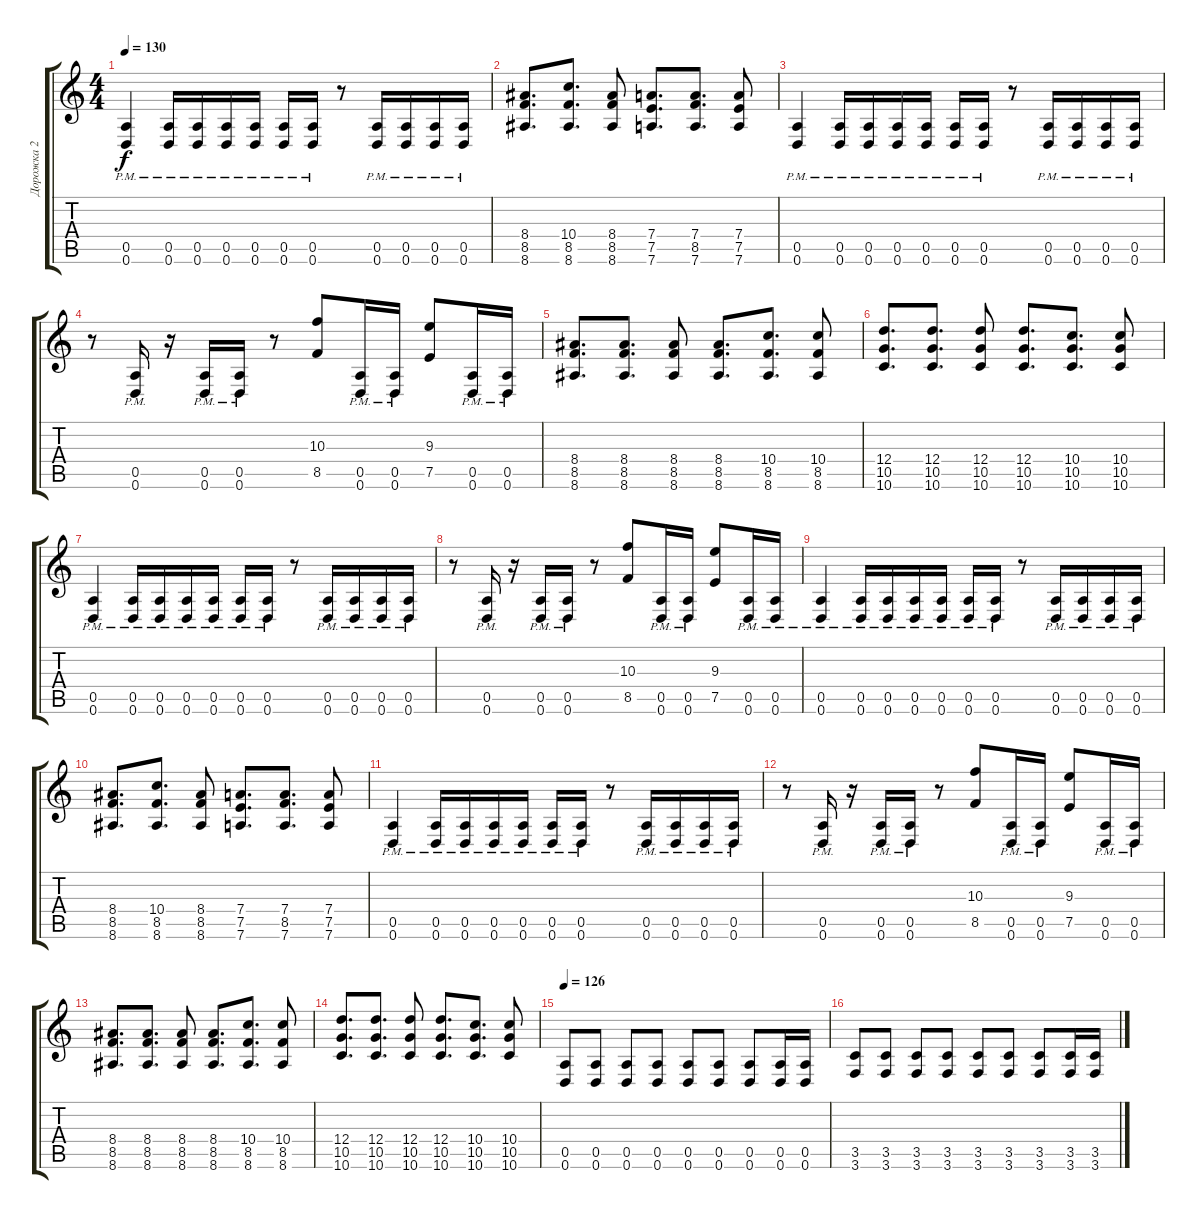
\track ("Дорожка 2" "Дорожка 2") {instrument distortionguitar}
\staff {score tabs}
\tuning (E4 B3 G3 D3 A2 D2) {hide}
\ts (4 4)
\tempo 130
\clef g2
\ks c
(0.5{pm} 0.6{pm}).4{dy f} (0.5{pm} 0.6{pm}).16 (0.5{pm} 0.6{pm}).16 (0.5{pm} 0.6{pm}).16 (0.5{pm} 0.6{pm}).16 (0.5{pm} 0.6{pm}).16 (0.5{pm} 0.6{pm}).16 r.8 (0.5{pm} 0.6{pm}).16 (0.5{pm} 0.6{pm}).16 (0.5{pm} 0.6{pm}).16 (0.5{pm} 0.6{pm}).16 |
(8.4 8.5 8.6).8{d} (10.4 8.5 8.6).8{d} (8.4 8.5 8.6).8 (7.4 7.5 7.6).8{d} (7.4 8.5 7.6).8{d} (7.4 7.5 7.6).8 |
(0.5{pm} 0.6{pm}).4 (0.5{pm} 0.6{pm}).16 (0.5{pm} 0.6{pm}).16 (0.5{pm} 0.6{pm}).16 (0.5{pm} 0.6{pm}).16 (0.5{pm} 0.6{pm}).16 (0.5{pm} 0.6{pm}).16 r.8 (0.5{pm} 0.6{pm}).16 (0.5{pm} 0.6{pm}).16 (0.5{pm} 0.6{pm}).16 (0.5{pm} 0.6{pm}).16 |
r.8 (0.5{pm} 0.6{pm}).16 r.16 (0.5{pm} 0.6{pm}).16 (0.5{pm} 0.6{pm}).16 r.8 (10.3 8.5).8 (0.5{pm} 0.6{pm}).16 (0.5{pm} 0.6{pm}).16 (9.3 7.5).8 (0.5{pm} 0.6{pm}).16 (0.5{pm} 0.6{pm}).16 |
(8.4 8.5 8.6).8{d} (8.4 8.5 8.6).8{d} (8.4 8.5 8.6).8 (8.4 8.5 8.6).8{d} (10.4 8.5 8.6).8{d} (10.4 8.5 8.6).8 |
(12.4 10.5 10.6).8{d} (12.4 10.5 10.6).8{d} (12.4 10.5 10.6).8 (12.4 10.5 10.6).8{d} (10.4 10.5 10.6).8{d} (10.4 10.5 10.6).8 |
(0.5{pm} 0.6{pm}).4 (0.5{pm} 0.6{pm}).16 (0.5{pm} 0.6{pm}).16 (0.5{pm} 0.6{pm}).16 (0.5{pm} 0.6{pm}).16 (0.5{pm} 0.6{pm}).16 (0.5{pm} 0.6{pm}).16 r.8 (0.5{pm} 0.6{pm}).16 (0.5{pm} 0.6{pm}).16 (0.5{pm} 0.6{pm}).16 (0.5{pm} 0.6{pm}).16 |
r.8 (0.5{pm} 0.6{pm}).16 r.16 (0.5{pm} 0.6{pm}).16 (0.5{pm} 0.6{pm}).16 r.8 (10.3 8.5).8 (0.5{pm} 0.6{pm}).16 (0.5{pm} 0.6{pm}).16 (9.3 7.5).8 (0.5{pm} 0.6{pm}).16 (0.5{pm} 0.6{pm}).16 |
(0.5{pm} 0.6{pm}).4 (0.5{pm} 0.6{pm}).16 (0.5{pm} 0.6{pm}).16 (0.5{pm} 0.6{pm}).16 (0.5{pm} 0.6{pm}).16 (0.5{pm} 0.6{pm}).16 (0.5{pm} 0.6{pm}).16 r.8 (0.5{pm} 0.6{pm}).16 (0.5{pm} 0.6{pm}).16 (0.5{pm} 0.6{pm}).16 (0.5{pm} 0.6{pm}).16 |
(8.4 8.5 8.6).8{d} (10.4 8.5 8.6).8{d} (8.4 8.5 8.6).8 (7.4 7.5 7.6).8{d} (7.4 8.5 7.6).8{d} (7.4 7.5 7.6).8 |
(0.5{pm} 0.6{pm}).4 (0.5{pm} 0.6{pm}).16 (0.5{pm} 0.6{pm}).16 (0.5{pm} 0.6{pm}).16 (0.5{pm} 0.6{pm}).16 (0.5{pm} 0.6{pm}).16 (0.5{pm} 0.6{pm}).16 r.8 (0.5{pm} 0.6{pm}).16 (0.5{pm} 0.6{pm}).16 (0.5{pm} 0.6{pm}).16 (0.5{pm} 0.6{pm}).16 |
r.8 (0.5{pm} 0.6{pm}).16 r.16 (0.5{pm} 0.6{pm}).16 (0.5{pm} 0.6{pm}).16 r.8 (10.3 8.5).8 (0.5{pm} 0.6{pm}).16 (0.5{pm} 0.6{pm}).16 (9.3 7.5).8 (0.5{pm} 0.6{pm}).16 (0.5{pm} 0.6{pm}).16 |
(8.4 8.5 8.6).8{d} (8.4 8.5 8.6).8{d} (8.4 8.5 8.6).8 (8.4 8.5 8.6).8{d} (10.4 8.5 8.6).8{d} (10.4 8.5 8.6).8 |
(12.4 10.5 10.6).8{d} (12.4 10.5 10.6).8{d} (12.4 10.5 10.6).8 (12.4 10.5 10.6).8{d} (10.4 10.5 10.6).8{d} (10.4 10.5 10.6).8 |
\tempo 126
(0.5 0.6).8 (0.5 0.6).8 (0.5 0.6).8 (0.5 0.6).8 (0.5 0.6).8 (0.5 0.6).8 (0.5 0.6).8 (0.5 0.6).16 (0.5 0.6).16 |
(3.5 3.6).8 (3.5 3.6).8 (3.5 3.6).8 (3.5 3.6).8 (3.5 3.6).8 (3.5 3.6).8 (3.5 3.6).8 (3.5 3.6).16 (3.5 3.6).16
